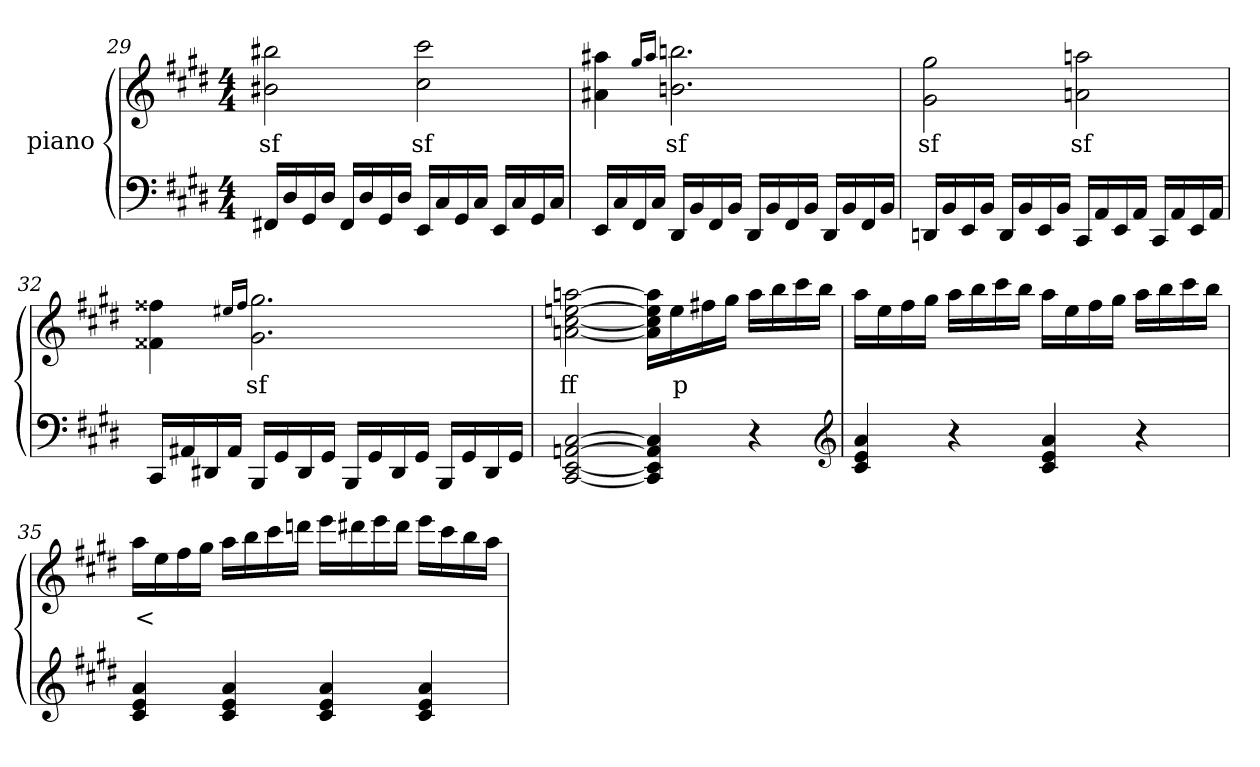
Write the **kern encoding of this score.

**kern	**kern	**text
*part2	*part1	*part1
*staff2	*staff1	*staff1
*	*I"piano	*
*clefF4	*clefG2	*
*k[f#c#g#d#]	*k[f#c#g#d#]	*
*c#:	*c#:	*
*M4/4	*M4/4	*
=29	=29	=29
16FF#XLL	2b#X 2bb#X	sf
16D#	.	.
16GG#	.	.
16D#JJ	.	.
16FF#LL	.	.
16D#	.	.
16GG#	.	.
16D#JJ	.	.
16EELL	2cc# 2ccc#	sf
16C#	.	.
16GG#	.	.
16C#JJ	.	.
16EELL	.	.
16C#	.	.
16GG#	.	.
16C#JJ	.	.
=30	=30	=30
16EELL	4a#X 4aa#X	.
16C#	.	.
16FF#	.	.
16C#JJ	.	.
.	16qgg#LL	.
.	16qaa#JJ	.
16DD#LL	2.bn 2.bbn	sf
16BB	.	.
16FF#	.	.
16BBJJ	.	.
16DD#LL	.	.
16BB	.	.
16FF#	.	.
16BBJJ	.	.
16DD#LL	.	.
16BB	.	.
16FF#	.	.
16BBJJ	.	.
=31	=31	=31
16DDnLL	2g# 2gg#	sf
16BB	.	.
16EE	.	.
16BBJJ	.	.
16DDLL	.	.
16BB	.	.
16EE	.	.
16BBJJ	.	.
16CC#LL	2an 2aan	sf
16AA	.	.
16EE	.	.
16AAJJ	.	.
16CC#LL	.	.
16AA	.	.
16EE	.	.
16AAJJ	.	.
=32	=32	=32
16CC#LL	4f##X 4ff##X	.
16AA#X	.	.
16DD#X	.	.
16AA#JJ	.	.
.	16qee#XLL	.
.	16qff##JJ	.
16BBBLL	2.g# 2.gg#	sf
16GG#	.	.
16DD#	.	.
16GG#JJ	.	.
16BBBLL	.	.
16GG#	.	.
16DD#	.	.
16GG#JJ	.	.
16BBBLL	.	.
16GG#	.	.
16DD#	.	.
16GG#JJ	.	.
=33	=33	=33
[2CC# [2EE [2AAn [2C#	[2an [2cc# [2een [2aan	ff
4CC#] 4EE] 4AA] 4C#]	16a] 16cc#] 16ee] 16aa]LL	.
.	16ee	p
.	16ff#X	.
.	16gg#JJ	.
4r	16aaLL	.
.	16bb	.
.	16ccc#	.
.	16bbJJ	.
*clefG2	*	*
=34	=34	=34
4c# 4e 4a	16aaLL	.
.	16ee	.
.	16ff#	.
.	16gg#JJ	.
4r	16aaLL	.
.	16bb	.
.	16ccc#	.
.	16bbJJ	.
4c# 4e 4a	16aaLL	.
.	16ee	.
.	16ff#	.
.	16gg#JJ	.
4r	16aaLL	.
.	16bb	.
.	16ccc#	.
.	16bbJJ	.
=35	=35	=35
4c# 4e 4a	16aaLL	<
.	16ee	.
.	16ff#	.
.	16gg#JJ	.
4c# 4e 4a	16aaLL	.
.	16bb	.
.	16ccc#	.
.	16dddnJJ	.
4c# 4e 4a	16eeeLL	.
.	16ddd#X	.
.	16eee	.
.	16ddd#JJ	.
4c# 4e 4a	16eeeLL	.
.	16ccc#	.
.	16bb	.
.	16aaJJ	.
=	=	=
*-	*-	*-
